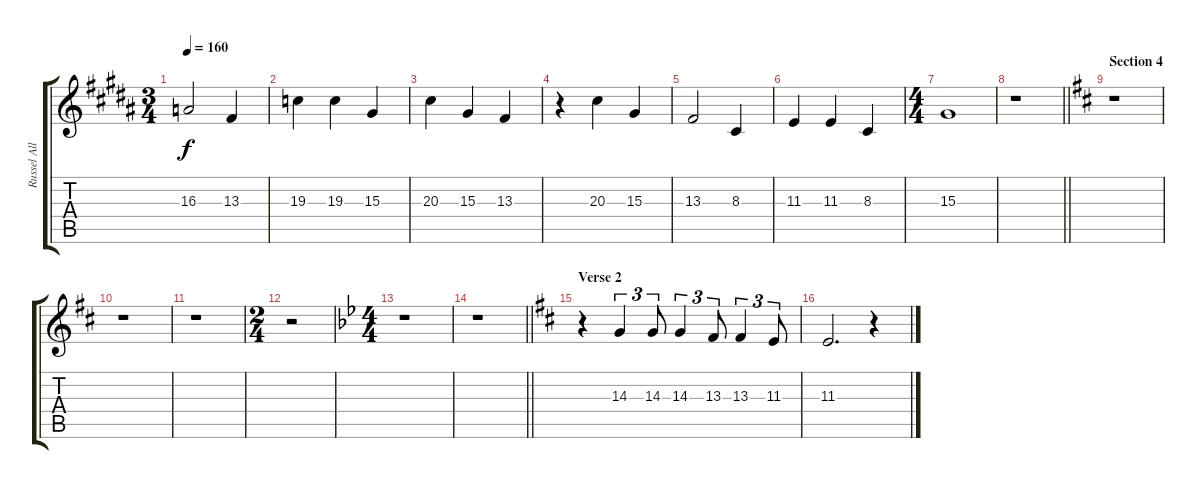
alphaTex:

\track ("Russel Allen (vocal)" "Russel All") {instrument tenorsax}
\staff {score tabs}
\tuning (D4 A3 F3 C3 G2 D2) {hide}
\ts (3 4)
\tempo 160
\clef g2
\ks g#minor
16.3{t}.2{dy f} 13.3.4 |
19.3.4 19.3.4 15.3.4 |
20.3.4 15.3.4 13.3.4 |
r.4 20.3.4 15.3.4 |
13.3.2 8.3.4 |
11.3.4 11.3.4 8.3.4 |
\ts (4 4)
15.3.1 |
\barLineRight lightlight
r.1 |
\section ("" "Section 4")
\ks bminor
r.1 |
r.1 |
r.1 |
\ts (2 4)
r.2 |
\ts (4 4)
\ks gminor
r.1 |
\barLineRight lightlight
r.1 |
\section ("" "Verse 2")
\ks bminor
r.4 14.3.4{tu (3 2)} 14.3.8{tu (3 2)} 14.3.4{tu (3 2)} 13.3.8{tu (3 2)} 13.3.4{tu (3 2)} 11.3.8{tu (3 2)} |
11.3.2{d} r.4
